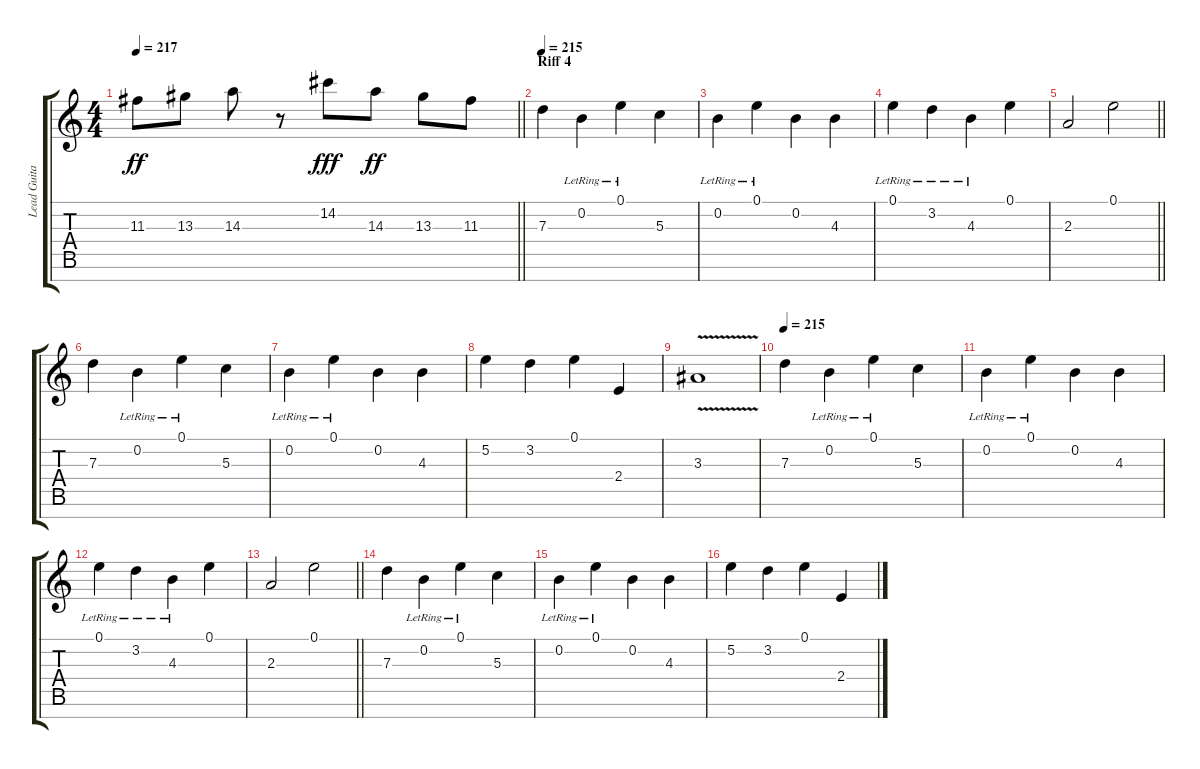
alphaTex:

\track ("Lead Guitar" "Lead Guita") {instrument distortionguitar}
\staff {score tabs}
\tuning (E4 B3 G3 D3 A2 E2 B1) {hide}
\ts (4 4)
\tempo 217
\clef g2
\barLineRight lightlight
\ks c
11.3.8{dy ff} 13.3.8 14.3.8 r.8 14.2.8{dy fff} 14.3.8{dy ff} 13.3.8 11.3.8 |
\section ("" "Riff 4")
\tempo 215
7.3.4 0.2{lr}.4 0.1{lr}.4 5.3.4 |
0.2{lr}.4 0.1{lr}.4 0.2.4 4.3.4 |
0.1{lr}.4 3.2{lr}.4 4.3{lr}.4 0.1.4 |
\barLineRight lightlight
2.3.2 0.1.2 |
7.3.4 0.2{lr}.4 0.1{lr}.4 5.3.4 |
0.2{lr}.4 0.1{lr}.4 0.2.4 4.3.4 |
5.2.4 3.2.4 0.1.4 2.4.4 |
3.3{v}.1 |
\tempo 215
7.3.4 0.2{lr}.4 0.1{lr}.4 5.3.4 |
0.2{lr}.4 0.1{lr}.4 0.2.4 4.3.4 |
0.1{lr}.4 3.2{lr}.4 4.3{lr}.4 0.1.4 |
\barLineRight lightlight
2.3.2 0.1.2 |
7.3.4 0.2{lr}.4 0.1{lr}.4 5.3.4 |
0.2{lr}.4 0.1{lr}.4 0.2.4 4.3.4 |
5.2.4 3.2.4 0.1.4 2.4.4
